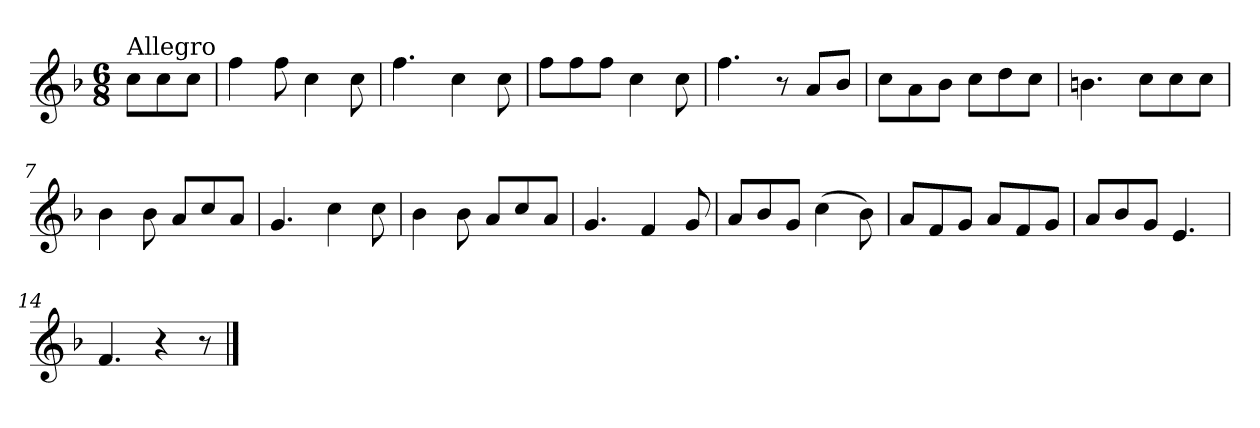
**kern
*part1
*staff1
*clefG2
*k[b-]
*F:
*M6/8
=
!LO:TX:a:t=Allegro
8cc\L
8cc\
8cc\J
=1
4ff\
8ff\
4cc\
8cc\
=2
4.ff\
4cc\
8cc\
=3
8ff\L
8ff\
8ff\J
4cc\
8cc\
=4
4.ff\
8r
8a/L
8b-/J
=5
8cc\L
8a\
8b-\J
8cc\L
8dd\
8cc\J
=6
4.bn\
8cc\L
8cc\
8cc\J
!!LO:LB:g=z
=7
4b-\
8b-\
8a/L
8cc/
8a/J
=8
4.g/
4cc\
8cc\
=9
4b-\
8b-\
8a/L
8cc/
8a/J
=10
4.g/
4f/
8g/
=11
8a/L
8b-/
8g/J
(>4cc\
8b-\)
=12
8a/L
8f/
8g/J
8a/L
8f/
8g/J
!!LO:LB:g=z
=13
8a/L
8b-/
8g/J
4.e/
=14
4.f/
4r
8r
==
*-
